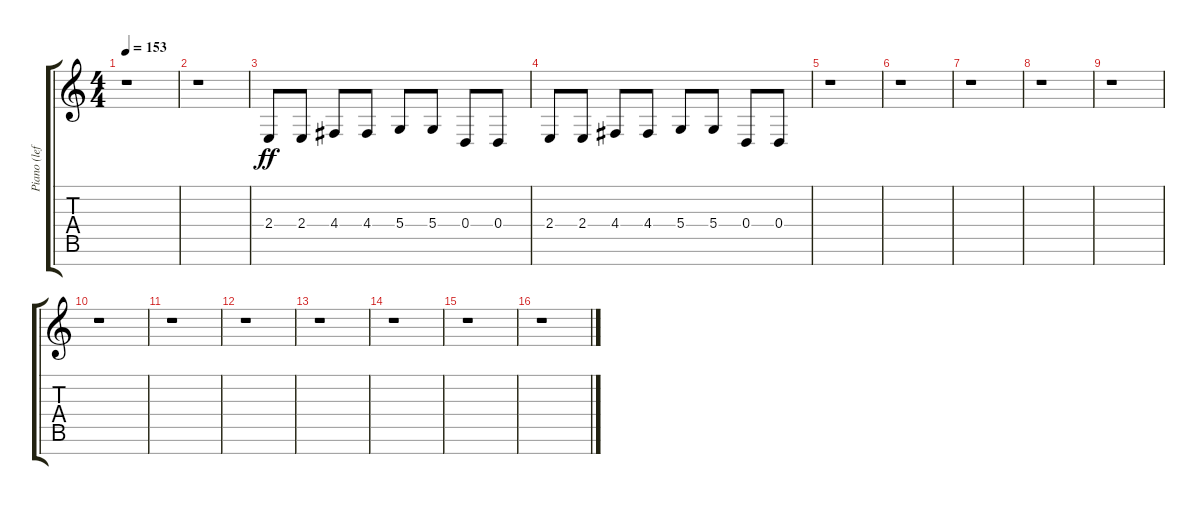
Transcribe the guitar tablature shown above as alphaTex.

\track ("Piano (left hand)" "Piano (lef") {instrument brightacousticpiano}
\staff {score tabs}
\tuning (E4 B3 G3 D3 A2 E2 B1) {hide}
\ts (4 4)
\tempo 153
\clef g2
\ks c
r.1{dy p} |
r.1 |
2.4.8{dy ff} 2.4.8 4.4.8 4.4.8 5.4.8 5.4.8 0.4.8 0.4.8 |
2.4.8 2.4.8 4.4.8 4.4.8 5.4.8 5.4.8 0.4.8 0.4.8 |
r.1 |
r.1 |
r.1 |
r.1 |
r.1 |
r.1 |
r.1 |
r.1 |
r.1 |
r.1 |
r.1 |
r.1
